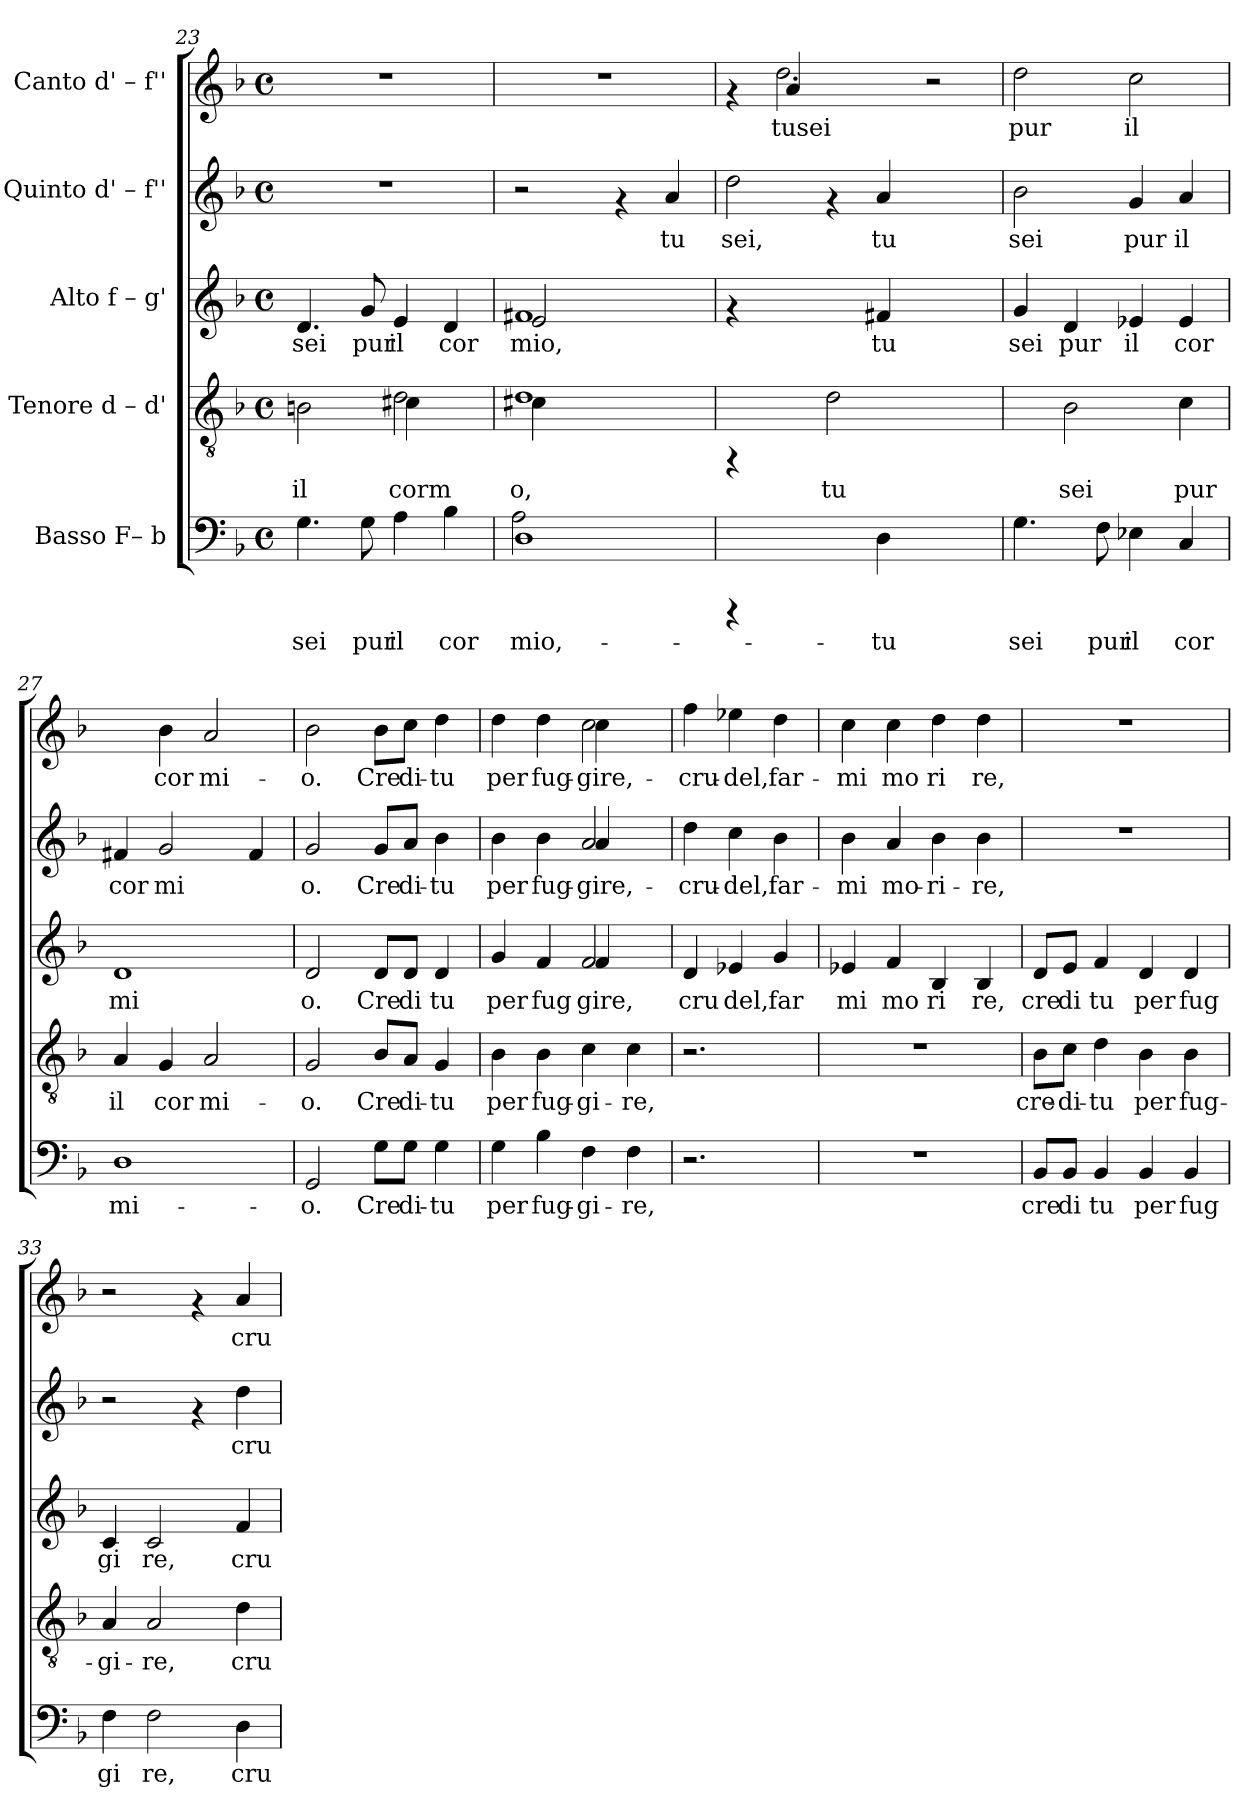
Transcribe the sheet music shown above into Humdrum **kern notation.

**kern	**text	**kern	**text	**kern	**text	**kern	**text	**kern	**text
*part5	*part5	*part4	*part4	*part3	*part3	*part2	*part2	*part1	*part1
*staff5	*staff5	*staff4	*staff4	*staff3	*staff3	*staff2	*staff2	*staff1	*staff1
*I"Basso  F– b	*	*I"Tenore  d – d'	*	*I"Alto  f – g'	*	*I"Quinto  d' – f''	*	*I"Canto  d' – f''	*
*clefF4	*	*clefGv2	*	*clefG2	*	*clefG2	*	*clefG2	*
*k[b-]	*	*k[b-]	*	*k[b-]	*	*k[b-]	*	*k[b-]	*
*F:	*	*F:	*	*F:	*	*F:	*	*F:	*
*M4/4	*	*M4/4	*	*M4/4	*	*M4/4	*	*M4/4	*
*met(c)	*	*met(c)	*	*met(c)	*	*met(c)	*	*met(c)	*
=23	=23	=23	=23	=23	=23	=23	=23	=23	=23
!	!LO:LY:b:rj	!	!LO:LY:b:rj	!	!LO:LY:b:rj	!	!	!	!
*	*	*^	*	*	*	*	*	*	*
4.G\	sei	2Bn\	2ryy	il	4.d/	sei	1r	.	1r	.
!	!LO:LY:b:rj	!	!	!	!	!LO:LY:b:rj	!	!	!	!
8G\	pur	.	.	.	8g/	pur	.	.	.	.
!	!LO:LY:b:rj	!	!	!LO:LY:b:rj	!	!LO:LY:b:rj	!	!	!	!
4A\	il	2d\	4c#X\	corm	4e/	il	.	.	.	.
!	!LO:LY:b:rj	!	!	!	!	!LO:LY:b:rj	!	!	!	!
4B-\	cor	.	4ryy	.	4d/	cor	.	.	.	.
=24	=24	=24	=24	=24	=24	=24	=24	=24	=24	=24
*^	*	*	*	*	*	*	*	*	*	*
!	!	!LO:LY:b:rj	!	!	!LO:LY:b:rj	!	!LO:LY:b:rj	!	!	!	!
*	*	*	*	*	*	*^	*	*	*	*	*
1D	2A\	mio,-	1d	4c#X\	o,	1f#X	2e/	mio,	2r	.	1r	.
.	.	.	.	2.ryy	.	.	.	.	.	.	.	.
.	2ryy	.	.	.	.	.	2ryy	.	4rf	.	.	.
!	!	!	!	!	!	!	!	!	!	!LO:LY:b:cj	!	!
.	.	.	.	.	.	.	.	.	4a/	tu	.	.
*v	*v	*	*	*	*	*v	*v	*	*	*	*	*
*	*	*v	*v	*	*	*	*	*	*	*
!!LO:PB:g=z
=25	=25	=25	=25	=25	=25	=25	=25	=25	=25
!	!	!	!	!	!	!	!LO:LY:b:cj	!	!
*	*	*	*	*	*	*	*	*^	*
4rCCC	.	4rFF	.	4rf	.	2dd\	sei,	4rf	4ryy	.
!	!	!	!	!	!	!	!	!	!	!LO:LY:b:cj
2ryy	.	4ryy	.	2ryy	.	.	.	2.dd\	4a/	tusei
!	!	!	!LO:LY:b:rj	!	!	!	!	!	!	!
.	.	2d\	tu	.	.	4rf	.	.	1ryy	.
!	!LO:LY:b:rj	!	!	!	!LO:LY:b:rj	!	!LO:LY:b:cj	!	!	!
4D\	-tu	.	.	4f#X/	tu	4a/	tu	.	.	.
2ryy	.	2ryy	.	2ryy	.	2ryy	.	2r	.	.
*	*	*	*	*	*	*	*	*v	*v	*
=26	=26	=26	=26	=26	=26	=26	=26	=26	=26
!	!LO:LY:b:rj	!	!	!	!LO:LY:b:rj	!	!LO:LY:b:cj	!	!LO:LY:b:cj
4.G\	sei	4ryy	.	4g/	sei	2b-\	sei	2dd\	pur
!	!	!	!LO:LY:b:rj	!	!LO:LY:b:rj	!	!	!	!
.	.	2B-\	sei	4d/	pur	.	.	.	.
!	!LO:LY:b:rj	!	!	!	!	!	!	!	!
8F\	pur	.	.	.	.	.	.	.	.
!	!LO:LY:b:rj	!	!	!	!LO:LY:b:rj	!	!LO:LY:b:cj	!	!LO:LY:b:cj
4E-X\	il	.	.	4e-X/	il	4g/	pur	2cc\	il
!	!LO:LY:b:rj	!	!LO:LY:b:rj	!	!LO:LY:b:rj	!	!LO:LY:b:cj	!	!
4C/	cor	4c\	pur	4e-/	cor	4a/	il	.	.
=27	=27	=27	=27	=27	=27	=27	=27	=27	=27
!	!LO:LY:b:rj	!	!LO:LY:b:rj	!	!LO:LY:b:rj	!	!LO:LY:b:cj	!	!
1D	mi-	4A/	il	1d	mi	4f#X/	cor	4ryy	.
!	!	!	!LO:LY:b:rj	!	!	!	!LO:LY:b:cj	!	!LO:LY:b:cj
.	.	4G/	cor	.	.	2g/	mi-	4b-\	cor
!	!	!	!LO:LY:b:rj	!	!	!	!	!	!LO:LY:b:cj
.	.	2A/	mi-	.	.	.	.	2a/	mi-
!	!	!	!	!	!	!	!LO:LY:b:cj	!	!
.	.	.	.	.	.	4f#/	--	.	.
=28	=28	=28	=28	=28	=28	=28	=28	=28	=28
!	!LO:LY:b:rj	!	!LO:LY:b:rj	!	!LO:LY:b:rj	!	!LO:LY:b:cj	!	!LO:LY:b:cj
2GG/	-o.	2G/	-o.	2d/	o.	2g/	-o.	2b-\	-o.
!	!LO:LY:b:rj	!	!LO:LY:b:rj	!	!LO:LY:b:rj	!	!LO:LY:b:cj	!	!LO:LY:b:cj
8G\L	Cre	8B-/L	Cre	8d/L	Cre	8g/L	Cre	8b-\L	Cre
!	!LO:LY:b:rj	!	!LO:LY:b:rj	!	!LO:LY:b:rj	!	!LO:LY:b:cj	!	!LO:LY:b:cj
8G\J	di-	8A/J	di-	8d/J	di	8a/J	di-	8cc\J	di-
!	!LO:LY:b:rj	!	!LO:LY:b:rj	!	!LO:LY:b:rj	!	!LO:LY:b:cj	!	!LO:LY:b:cj
4G\	-tu	4G/	-tu	4d/	tu	4b-\	-tu	4dd\	-tu
=29	=29	=29	=29	=29	=29	=29	=29	=29	=29
!	!LO:LY:b:rj	!	!LO:LY:b:rj	!	!LO:LY:b:rj	!	!LO:LY:b:cj	!	!LO:LY:b:cj
*	*	*	*	*^	*	*^	*	*^	*
4G\	per	4B-\	per	4g/	2ryy	per	4b-\	2ryy	per	4dd\	2ryy	per
!	!LO:LY:b:rj	!	!LO:LY:b:rj	!	!	!LO:LY:b:rj	!	!	!LO:LY:b:cj	!	!	!LO:LY:b:cj
4B-\	fug-	4B-\	fug-	4f/	.	fug	4b-\	.	fug-	4dd\	.	fug-
!	!LO:LY:b:rj	!	!LO:LY:b:rj	!	!	!LO:LY:b:rj	!	!	!LO:LY:b:cj	!	!	!LO:LY:b:cj
4F\	-gi-	4c\	-gi-	2f/	4f/	gire,	2a/	4a/	-gire,-	2cc\	4cc\	-gire,-
!	!LO:LY:b:rj	!	!LO:LY:b:rj	!	!	!	!	!	!	!	!	!
4F\	-re,	4c\	-re,	.	4ryy	.	.	4ryy	.	.	4ryy	.
=30	=30	=30	=30	=30	=30	=30	=30	=30	=30	=30	=30	=30
!	!	!	!	!	!	!LO:LY:b:rj	!	!	!LO:LY:b:cj	!	!	!LO:LY:b:cj
*	*	*	*	*v	*v	*	*	*	*	*v	*v	*
*	*	*	*	*	*	*v	*v	*	*	*
2.r	.	2.r	.	4d/	cru	4dd\	-cru-	4ff\	-cru-
!	!	!	!	!	!LO:LY:b:rj	!	!LO:LY:b:cj	!	!LO:LY:b:cj
.	.	.	.	4e-X/	del,	4cc\	-del,	4ee-X\	-del,
!	!	!	!	!	!LO:LY:b:rj	!	!LO:LY:b:cj	!	!LO:LY:b:cj
.	.	.	.	4g/	far	4b-\	far-	4dd\	far-
!!LO:PB:g=z
=31	=31	=31	=31	=31	=31	=31	=31	=31	=31
!	!	!	!	!	!LO:LY:b:rj	!	!LO:LY:b:cj	!	!LO:LY:b:cj
1r	.	1r	.	4e-X/	mi	4b-\	-mi	4cc\	-mi
!	!	!	!	!	!LO:LY:b:rj	!	!LO:LY:b:cj	!	!LO:LY:b:cj
.	.	.	.	4f/	mo	4a/	mo-	4cc\	mo
!	!	!	!	!	!LO:LY:b:rj	!	!LO:LY:b:cj	!	!LO:LY:b:cj
.	.	.	.	4B-/	ri	4b-\	-ri-	4dd\	ri
!	!	!	!	!	!LO:LY:b:rj	!	!LO:LY:b:cj	!	!LO:LY:b:cj
.	.	.	.	4B-/	re,	4b-\	-re,	4dd\	re,
=32	=32	=32	=32	=32	=32	=32	=32	=32	=32
!	!LO:LY:b:rj	!	!LO:LY:b:rj	!	!LO:LY:b:rj	!	!	!	!
8BB-/L	cre	8B-\L	cre-	8d/L	cre	1r	.	1r	.
!	!LO:LY:b:rj	!	!LO:LY:b:rj	!	!LO:LY:b:rj	!	!	!	!
8BB-/J	di	8c\J	-di-	8e/J	di	.	.	.	.
!	!LO:LY:b:rj	!	!LO:LY:b:rj	!	!LO:LY:b:rj	!	!	!	!
4BB-/	tu	4d\	-tu	4f/	tu	.	.	.	.
!	!LO:LY:b:rj	!	!LO:LY:b:rj	!	!LO:LY:b:rj	!	!	!	!
4BB-/	per	4B-\	per	4d/	per	.	.	.	.
!	!LO:LY:b:rj	!	!LO:LY:b:rj	!	!LO:LY:b:rj	!	!	!	!
4BB-/	fug	4B-\	fug-	4d/	fug	.	.	.	.
=33	=33	=33	=33	=33	=33	=33	=33	=33	=33
!	!LO:LY:b:rj	!	!LO:LY:b:rj	!	!LO:LY:b:rj	!	!	!	!
4F\	gi	4A/	-gi-	4c/	gi	2r	.	2r	.
!	!LO:LY:b:rj	!	!LO:LY:b:rj	!	!LO:LY:b:rj	!	!	!	!
2F\	re,	2A/	-re,	2c/	re,	.	.	.	.
.	.	.	.	.	.	4rf	.	4rf	.
!	!LO:LY:b:rj	!	!LO:LY:b:rj	!	!LO:LY:b:rj	!	!LO:LY:b:cj	!	!LO:LY:b:cj
4D\	cru	4d\	cru-	4f/	cru	4dd\	cru-	4a/	cru
=	=	=	=	=	=	=	=	=	=
*-	*-	*-	*-	*-	*-	*-	*-	*-	*-
